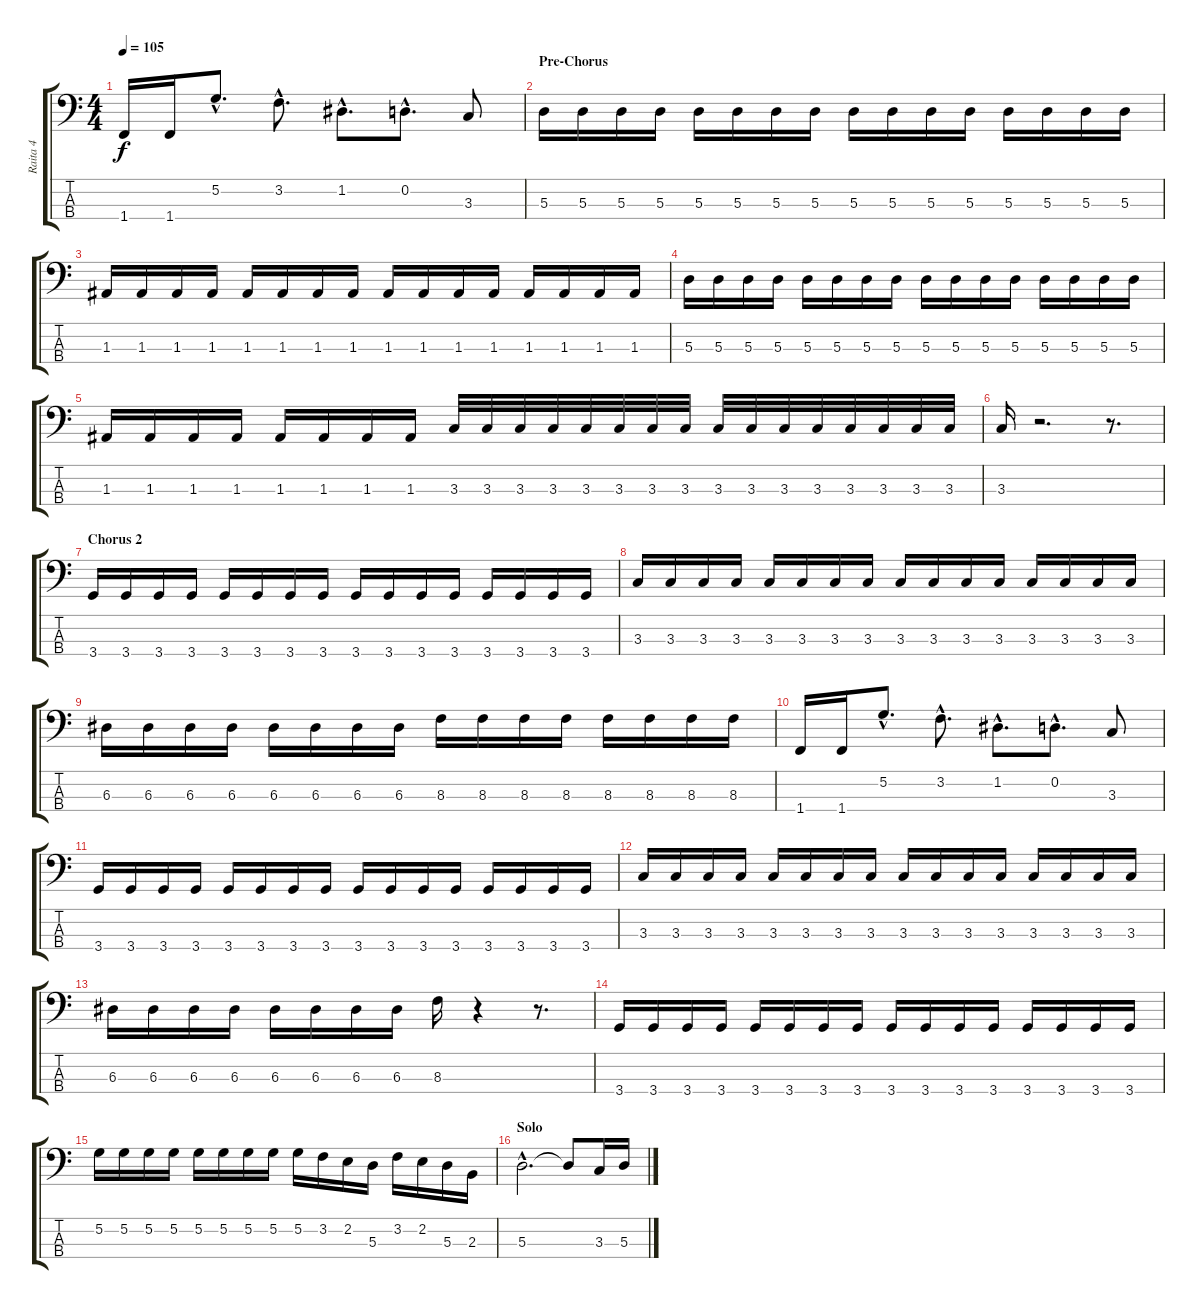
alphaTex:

\track ("Raita 4" "Raita 4") {instrument electricbassfinger}
\staff {score tabs}
\tuning (G2 D2 A1 E1) {hide}
\ts (4 4)
\tempo 105
\clef f4
\ks c
1.4.16{dy f} 1.4.16 5.2{hac}.8{d} 3.2{hac}.8{d} 1.2{hac}.8{d} 0.2{hac}.8{d} 3.3.8 |
\section ("" "Pre-Chorus")
5.3.16 5.3.16 5.3.16 5.3.16 5.3.16 5.3.16 5.3.16 5.3.16 5.3.16 5.3.16 5.3.16 5.3.16 5.3.16 5.3.16 5.3.16 5.3.16 |
1.3.16 1.3.16 1.3.16 1.3.16 1.3.16 1.3.16 1.3.16 1.3.16 1.3.16 1.3.16 1.3.16 1.3.16 1.3.16 1.3.16 1.3.16 1.3.16 |
5.3.16 5.3.16 5.3.16 5.3.16 5.3.16 5.3.16 5.3.16 5.3.16 5.3.16 5.3.16 5.3.16 5.3.16 5.3.16 5.3.16 5.3.16 5.3.16 |
1.3.16 1.3.16 1.3.16 1.3.16 1.3.16 1.3.16 1.3.16 1.3.16 3.3.32 3.3.32 3.3.32 3.3.32 3.3.32 3.3.32 3.3.32 3.3.32 3.3.32 3.3.32 3.3.32 3.3.32 3.3.32 3.3.32 3.3.32 3.3.32 |
3.3.16 r.2{d} r.8{d} |
\section ("" "Chorus 2")
3.4.16 3.4.16 3.4.16 3.4.16 3.4.16 3.4.16 3.4.16 3.4.16 3.4.16 3.4.16 3.4.16 3.4.16 3.4.16 3.4.16 3.4.16 3.4.16 |
3.3.16 3.3.16 3.3.16 3.3.16 3.3.16 3.3.16 3.3.16 3.3.16 3.3.16 3.3.16 3.3.16 3.3.16 3.3.16 3.3.16 3.3.16 3.3.16 |
6.3.16 6.3.16 6.3.16 6.3.16 6.3.16 6.3.16 6.3.16 6.3.16 8.3.16 8.3.16 8.3.16 8.3.16 8.3.16 8.3.16 8.3.16 8.3.16 |
1.4.16 1.4.16 5.2{hac}.8{d} 3.2{hac}.8{d} 1.2{hac}.8{d} 0.2{hac}.8{d} 3.3.8 |
3.4.16 3.4.16 3.4.16 3.4.16 3.4.16 3.4.16 3.4.16 3.4.16 3.4.16 3.4.16 3.4.16 3.4.16 3.4.16 3.4.16 3.4.16 3.4.16 |
3.3.16 3.3.16 3.3.16 3.3.16 3.3.16 3.3.16 3.3.16 3.3.16 3.3.16 3.3.16 3.3.16 3.3.16 3.3.16 3.3.16 3.3.16 3.3.16 |
6.3.16 6.3.16 6.3.16 6.3.16 6.3.16 6.3.16 6.3.16 6.3.16 8.3.16 r.4 r.8{d} |
3.4.16 3.4.16 3.4.16 3.4.16 3.4.16 3.4.16 3.4.16 3.4.16 3.4.16 3.4.16 3.4.16 3.4.16 3.4.16 3.4.16 3.4.16 3.4.16 |
5.2.16 5.2.16 5.2.16 5.2.16 5.2.16 5.2.16 5.2.16 5.2.16 5.2.16 3.2.16 2.2.16 5.3.16 3.2.16 2.2.16 5.3.16 2.3.16 |
\section ("" "Solo")
5.3{hac}.2{d} 5.3{t}.8 3.3.16 5.3.16
